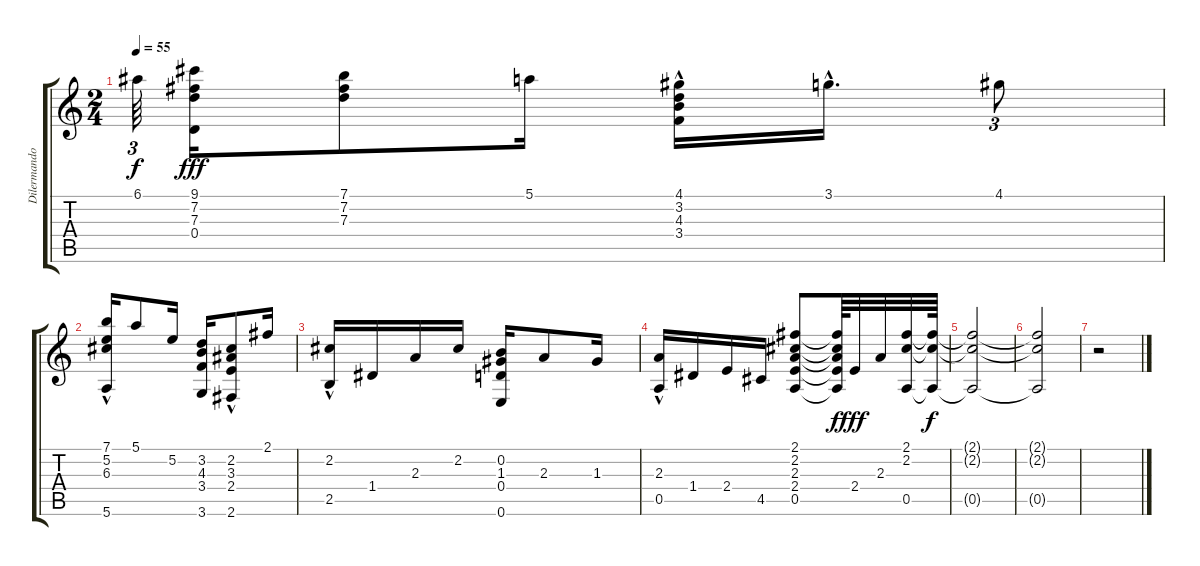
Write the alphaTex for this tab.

\track ("Dilermando Reis" "Dilermando") {instrument acousticguitarnylon}
\staff {score tabs}
\tuning (E4 B3 G3 D3 A2 E2) {hide}
\ts (2 4)
\tempo 55
\clef g2
\ks c
6.1{t}.64{tu (3 2) dy f} (9.1 7.2 7.3 0.4).16{dy fff} (7.1 7.2 7.3).8 5.1.16 (4.1{hac} 3.2 4.3 3.4).16 3.1{hac}.16{d} 4.1.8{tu (3 2)} |
(7.1 5.2{hac} 6.3{hac} 5.6).16 5.1.8 5.2.16 (3.2 4.3 3.4 3.6).16 (2.2 3.3{hac} 2.4{hac} 2.6{hac}).8 2.1.16 |
(2.2{hac} 2.5).16 1.4.16 2.3.16 2.2.16 (0.2 1.3 0.4 0.6).16 2.3.8 1.3.16 |
(2.3 0.5{hac}).16 1.4.16 2.4.16 4.5.16 (2.1 2.2 2.3 2.4 0.5).8 (2.1{t} 2.2{t} 2.3{t} 2.4{t} 0.5{t}).64{dy f} 2.4.32{dy fff} 2.3.32 (2.1 2.2 0.5).32 (2.1{t} 2.2{t} 0.5{t}).64{dy f} |
(2.1{t} 2.2{t} 0.5{t}).2 |
(2.1{t} 2.2{t} 0.5{t}).2 |
r.2
